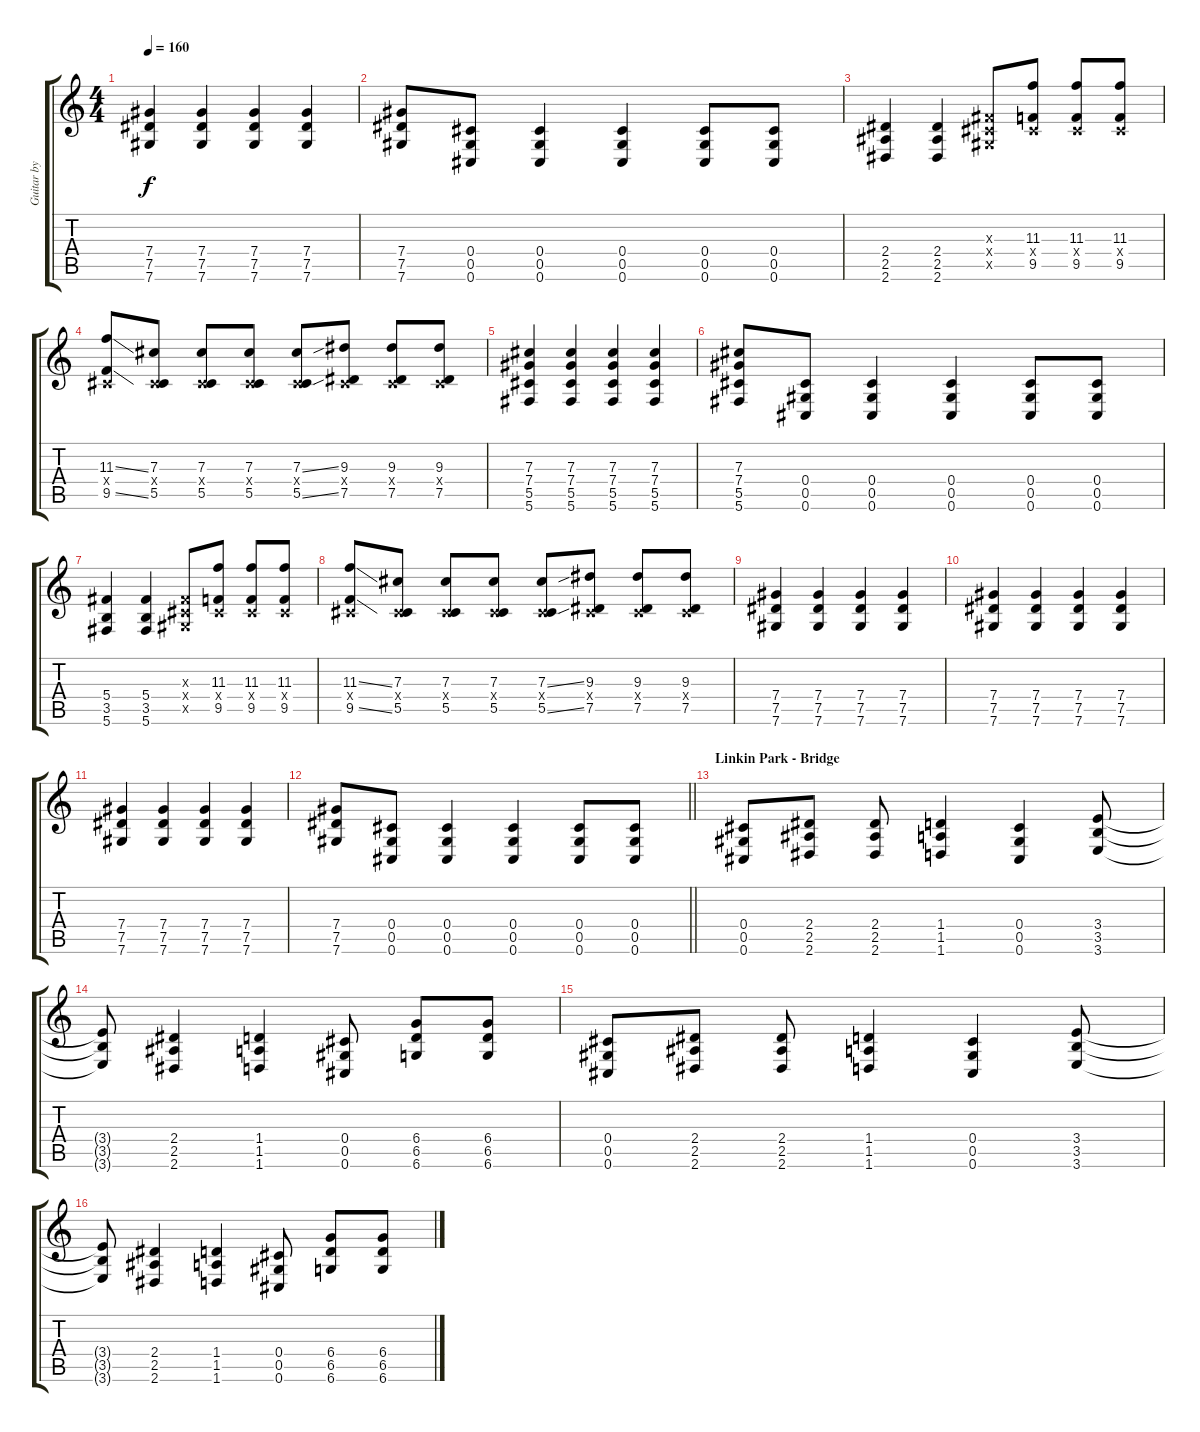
\track ("Guitar by Brad Delson" "Guitar by ") {instrument distortionguitar}
\staff {score tabs}
\tuning (Eb4 Bb3 Gb3 Db3 Ab2 Db2) {hide}
\ts (4 4)
\tempo 160
\clef g2
\ks c
(7.4 7.5 7.6).4{dy f} (7.4 7.5 7.6).4 (7.4 7.5 7.6).4 (7.4 7.5 7.6).4 |
(7.4 7.5 7.6).8 (0.4 0.5 0.6).8 (0.4 0.5 0.6).4 (0.4 0.5 0.6).4 (0.4 0.5 0.6).8 (0.4 0.5 0.6).8 |
(2.4 2.5 2.6).4 (2.4 2.5 2.6).4 (0.3{x} 0.4{x} 0.5{x}).8 (11.3 0.4{x} 9.5).8 (11.3 0.4{x} 9.5).8 (11.3 0.4{x} 9.5).8 |
(11.3{ss} 0.4{x} 9.5{ss}).8 (7.3 0.4{x} 5.5).8 (7.3 0.4{x} 5.5).8 (7.3 0.4{x} 5.5).8 (7.3{ss} 0.4{x} 5.5{ss}).8 (9.3 0.4{x} 7.5).8 (9.3 0.4{x} 7.5).8 (9.3 0.4{x} 7.5).8 |
(7.3 7.4 5.5 5.6).4 (7.3 7.4 5.5 5.6).4 (7.3 7.4 5.5 5.6).4 (7.3 7.4 5.5 5.6).4 |
(7.3 7.4 5.5 5.6).8 (0.4 0.5 0.6).8 (0.4 0.5 0.6).4 (0.4 0.5 0.6).4 (0.4 0.5 0.6).8 (0.4 0.5 0.6).8 |
(5.4 3.5 5.6).4 (5.4 3.5 5.6).4 (0.3{x} 0.4{x} 0.5{x}).8 (11.3 0.4{x} 9.5).8 (11.3 0.4{x} 9.5).8 (11.3 0.4{x} 9.5).8 |
(11.3{ss} 0.4{x} 9.5{ss}).8 (7.3 0.4{x} 5.5).8 (7.3 0.4{x} 5.5).8 (7.3 0.4{x} 5.5).8 (7.3{ss} 0.4{x} 5.5{ss}).8 (9.3 0.4{x} 7.5).8 (9.3 0.4{x} 7.5).8 (9.3 0.4{x} 7.5).8 |
(7.4 7.5 7.6).4 (7.4 7.5 7.6).4 (7.4 7.5 7.6).4 (7.4 7.5 7.6).4 |
(7.4 7.5 7.6).4 (7.4 7.5 7.6).4 (7.4 7.5 7.6).4 (7.4 7.5 7.6).4 |
(7.4 7.5 7.6).4 (7.4 7.5 7.6).4 (7.4 7.5 7.6).4 (7.4 7.5 7.6).4 |
\barLineRight lightlight
(7.4 7.5 7.6).8 (0.4 0.5 0.6).8 (0.4 0.5 0.6).4 (0.4 0.5 0.6).4 (0.4 0.5 0.6).8 (0.4 0.5 0.6).8 |
\section ("" "Linkin Park - Bridge")
(0.4 0.5 0.6).8 (2.4 2.5 2.6).8 (2.4 2.5 2.6).8 (1.4 1.5 1.6).4 (0.4 0.5 0.6).4 (3.4 3.5 3.6).8 |
(3.4{t} 3.5{t} 3.6{t}).8 (2.4 2.5 2.6).4 (1.4 1.5 1.6).4 (0.4 0.5 0.6).8 (6.4 6.5 6.6).8 (6.4 6.5 6.6).8 |
(0.4 0.5 0.6).8 (2.4 2.5 2.6).8 (2.4 2.5 2.6).8 (1.4 1.5 1.6).4 (0.4 0.5 0.6).4 (3.4 3.5 3.6).8 |
(3.4{t} 3.5{t} 3.6{t}).8 (2.4 2.5 2.6).4 (1.4 1.5 1.6).4 (0.4 0.5 0.6).8 (6.4 6.5 6.6).8 (6.4 6.5 6.6).8
